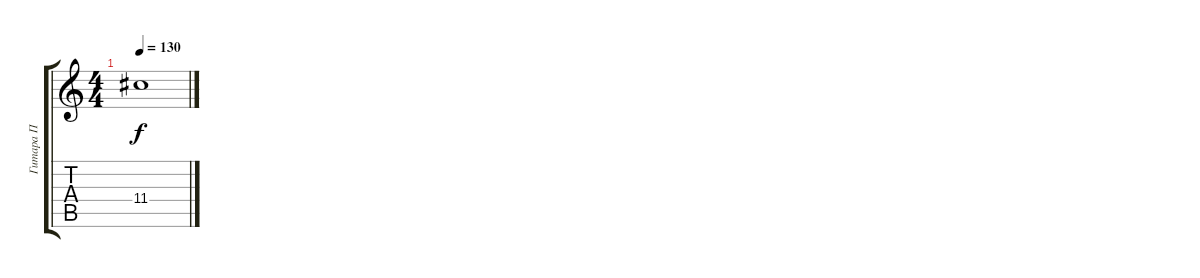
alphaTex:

\track ("Гитара П" "Гитара П") {instrument overdrivenguitar}
\staff {score tabs}
\tuning (E4 B3 G3 D3 A2 E2) {hide}
\ts (4 4)
\tempo 130
\clef g2
\ks c
11.4{t}.1{dy f}
